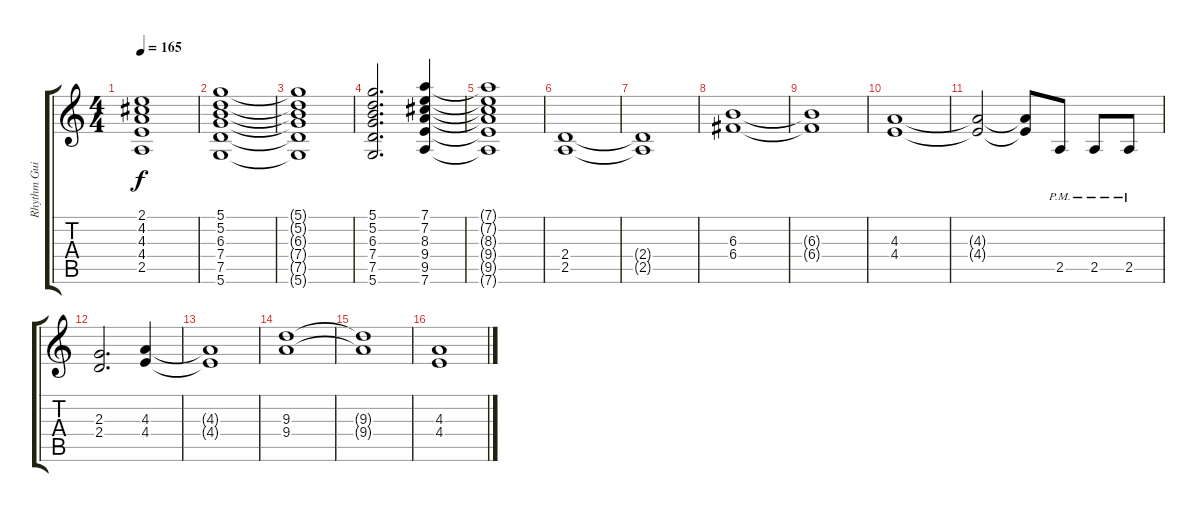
\track ("Rhythm Guitar" "Rhythm Gui") {instrument distortionguitar}
\staff {score tabs}
\tuning (D4 A3 F3 C3 G2 D2) {hide}
\ts (4 4)
\tempo 165
\clef g2
\ks c
(2.1{t} 4.2{t} 4.3{t} 4.4{t} 2.5{t}).1{dy f} |
(5.1 5.2 6.3 7.4 7.5 5.6).1 |
(5.1{t} 5.2{t} 6.3{t} 7.4{t} 7.5{t} 5.6{t}).1 |
(5.1 5.2 6.3 7.4 7.5 5.6).2{d} (7.1 7.2 8.3 9.4 9.5 7.6).4 |
(7.1{t} 7.2{t} 8.3{t} 9.4{t} 9.5{t} 7.6{t}).1 |
(2.4 2.5).1 |
(2.4{t} 2.5{t}).1 |
(6.3 6.4).1 |
(6.3{t} 6.4{t}).1 |
(4.3 4.4).1 |
(4.3{t} 4.4{t}).2 (4.3{t} 4.4{t}).8 2.5{pm}.8 2.5{pm}.8 2.5{pm}.8 |
(2.3 2.4).2{d} (4.3 4.4).4 |
(4.3{t} 4.4{t}).1 |
(9.3 9.4).1 |
(9.3{t} 9.4{t}).1 |
(4.3 4.4).1
